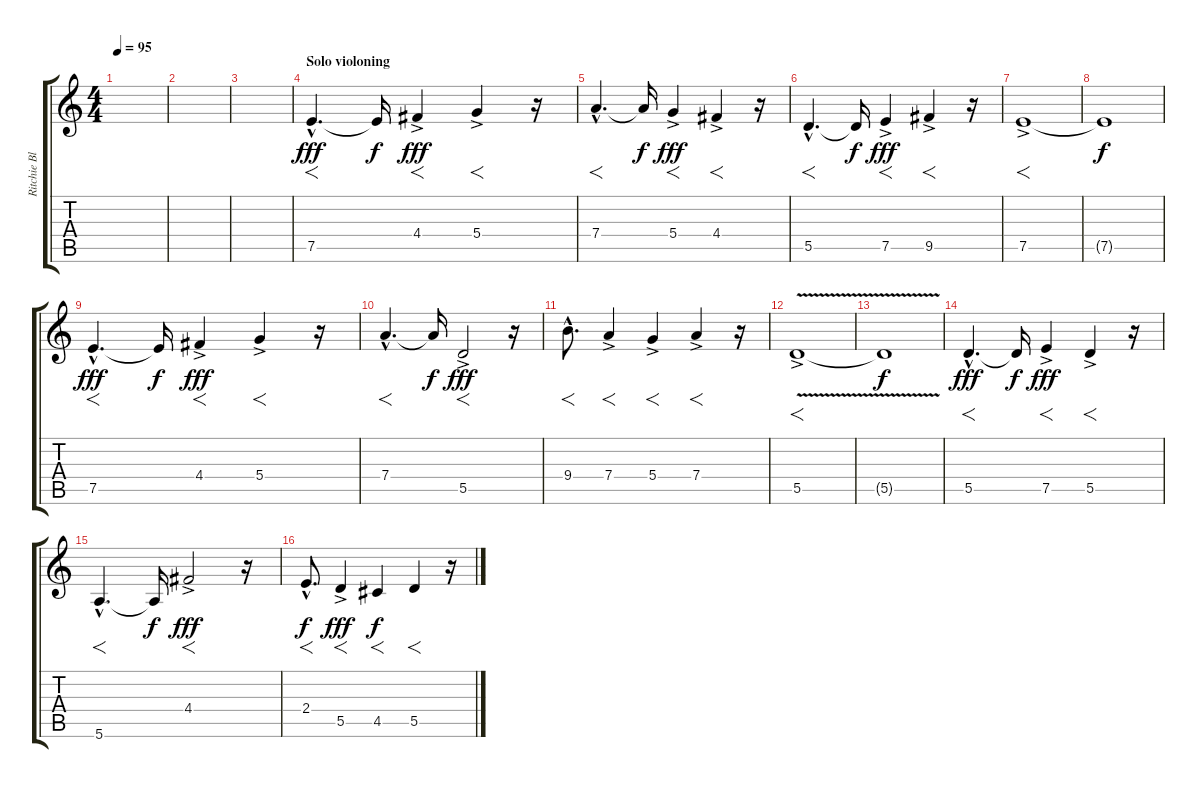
\track ("Ritchie Blackmore 1" "Ritchie Bl") {instrument distortionguitar}
\staff {score tabs}
\tuning (E4 B3 G3 D3 A2 E2) {hide}
\ts (4 4)
\tempo 95
\clef g2
\ks c
|
|
|
\section ("" "Solo violoning")
7.5{hac}.4{f d dy fff volume 16} 7.5{t}.16{dy f} 4.4{ac}.4{f dy fff} 5.4{ac}.4{f} r.16 |
7.4{hac}.4{f d} 7.4{t}.16{dy f} 5.4{ac}.4{f dy fff} 4.4{ac}.4{f} r.16 |
5.5{hac}.4{f d} 5.5{t}.16{dy f} 7.5{ac}.4{f dy fff} 9.5{ac}.4{f} r.16 |
7.5{ac}.1{f} |
7.5{t}.1{dy f} |
7.5{hac}.4{f d dy fff} 7.5{t}.16{dy f} 4.4{ac}.4{f dy fff} 5.4{ac}.4{f} r.16 |
7.4{hac}.4{f d} 7.4{t}.16{dy f} 5.5{ac}.2{f dy fff} r.16 |
9.4{hac}.8{f d} 7.4{ac}.4{f} 5.4{ac}.4{f} 7.4{ac}.4{f} r.16 |
5.5{v ac}.1{f} |
5.5{t}.1{dy f} |
5.5{hac}.4{f d dy fff} 5.5{t}.16{dy f} 7.5{ac}.4{f dy fff} 5.5{ac}.4{f} r.16 |
5.6{hac}.4{f d} 5.6{t}.16{dy f} 4.4{ac}.2{f dy fff} r.16 |
2.4{hac}.8{f d dy f} 5.5{ac}.4{f dy fff} 4.5.4{f dy f} 5.5.4{f} r.16
